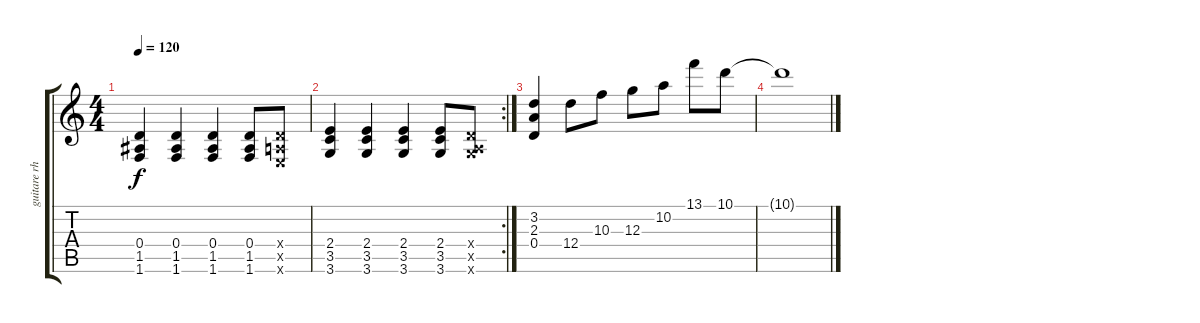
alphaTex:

\track ("guitare rhytmique" "guitare rh") {instrument acousticguitarnylon}
\staff {score tabs}
\tuning (E4 B3 G3 D3 A2 E2) {hide}
\ts (4 4)
\tempo 120
\clef g2
\ks c
(0.4 1.5 1.6).4{dy f} (0.4 1.5 1.6).4 (0.4 1.5 1.6).4 (0.4 1.5 1.6).8 (0.4{x} 0.5{x} 0.6{x}).8 |
\rc 2
(2.4 3.5 3.6).4 (2.4 3.5 3.6).4 (2.4 3.5 3.6).4 (2.4 3.5 3.6).8 (0.4{x} 0.5{x} 3.6{x}).8 |
(3.2 2.3 0.4).4 12.4.8{instrument pizzicatostrings} 10.3.8 12.3.8 10.2.8 13.1.8 10.1.8 |
10.1{t}.1
